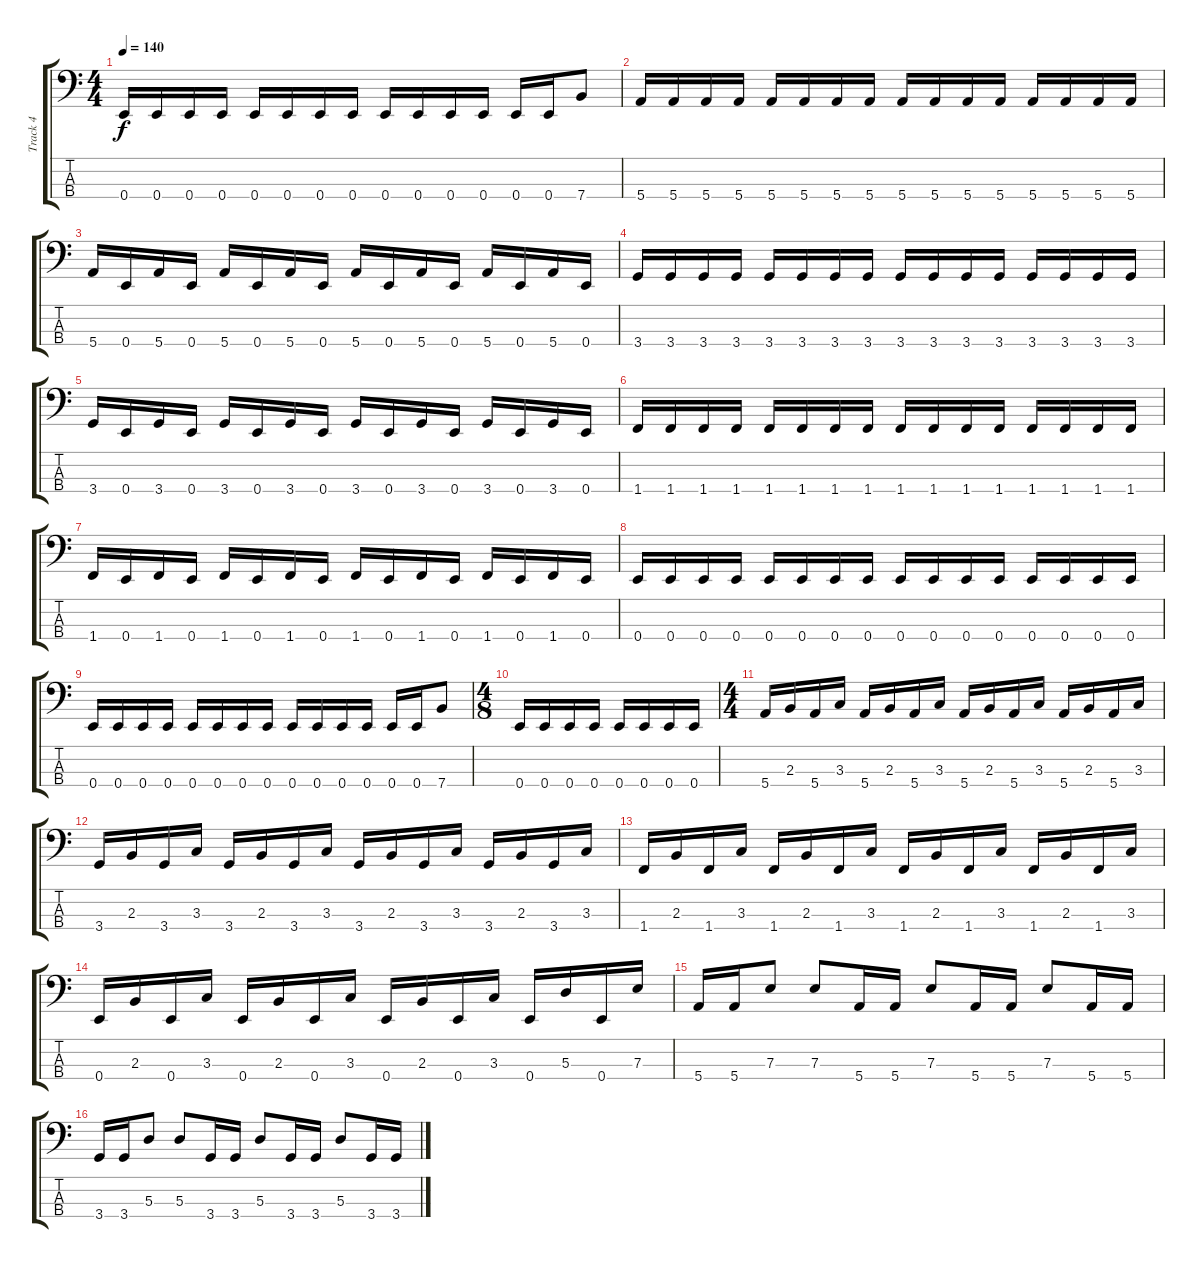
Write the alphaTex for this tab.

\track ("Track 4" "Track 4") {instrument electricbassfinger}
\staff {score tabs}
\tuning (G2 D2 A1 E1) {hide}
\ts (4 4)
\tempo 140
\clef f4
\ks c
0.4.16{dy f} 0.4.16 0.4.16 0.4.16 0.4.16 0.4.16 0.4.16 0.4.16 0.4.16 0.4.16 0.4.16 0.4.16 0.4.16 0.4.16 7.4.8 |
5.4.16 5.4.16 5.4.16 5.4.16 5.4.16 5.4.16 5.4.16 5.4.16 5.4.16 5.4.16 5.4.16 5.4.16 5.4.16 5.4.16 5.4.16 5.4.16 |
5.4.16 0.4.16 5.4.16 0.4.16 5.4.16 0.4.16 5.4.16 0.4.16 5.4.16 0.4.16 5.4.16 0.4.16 5.4.16 0.4.16 5.4.16 0.4.16 |
3.4.16 3.4.16 3.4.16 3.4.16 3.4.16 3.4.16 3.4.16 3.4.16 3.4.16 3.4.16 3.4.16 3.4.16 3.4.16 3.4.16 3.4.16 3.4.16 |
3.4.16 0.4.16 3.4.16 0.4.16 3.4.16 0.4.16 3.4.16 0.4.16 3.4.16 0.4.16 3.4.16 0.4.16 3.4.16 0.4.16 3.4.16 0.4.16 |
1.4.16 1.4.16 1.4.16 1.4.16 1.4.16 1.4.16 1.4.16 1.4.16 1.4.16 1.4.16 1.4.16 1.4.16 1.4.16 1.4.16 1.4.16 1.4.16 |
1.4.16 0.4.16 1.4.16 0.4.16 1.4.16 0.4.16 1.4.16 0.4.16 1.4.16 0.4.16 1.4.16 0.4.16 1.4.16 0.4.16 1.4.16 0.4.16 |
0.4.16 0.4.16 0.4.16 0.4.16 0.4.16 0.4.16 0.4.16 0.4.16 0.4.16 0.4.16 0.4.16 0.4.16 0.4.16 0.4.16 0.4.16 0.4.16 |
0.4.16 0.4.16 0.4.16 0.4.16 0.4.16 0.4.16 0.4.16 0.4.16 0.4.16 0.4.16 0.4.16 0.4.16 0.4.16 0.4.16 7.4.8 |
\ts (4 8)
0.4.16 0.4.16 0.4.16 0.4.16 0.4.16 0.4.16 0.4.16 0.4.16 |
\ts (4 4)
5.4.16 2.3.16 5.4.16 3.3.16 5.4.16 2.3.16 5.4.16 3.3.16 5.4.16 2.3.16 5.4.16 3.3.16 5.4.16 2.3.16 5.4.16 3.3.16 |
3.4.16 2.3.16 3.4.16 3.3.16 3.4.16 2.3.16 3.4.16 3.3.16 3.4.16 2.3.16 3.4.16 3.3.16 3.4.16 2.3.16 3.4.16 3.3.16 |
1.4.16 2.3.16 1.4.16 3.3.16 1.4.16 2.3.16 1.4.16 3.3.16 1.4.16 2.3.16 1.4.16 3.3.16 1.4.16 2.3.16 1.4.16 3.3.16 |
0.4.16 2.3.16 0.4.16 3.3.16 0.4.16 2.3.16 0.4.16 3.3.16 0.4.16 2.3.16 0.4.16 3.3.16 0.4.16 5.3.16 0.4.16 7.3.16 |
5.4.16 5.4.16 7.3.8 7.3.8 5.4.16 5.4.16 7.3.8 5.4.16 5.4.16 7.3.8 5.4.16 5.4.16 |
3.4.16 3.4.16 5.3.8 5.3.8 3.4.16 3.4.16 5.3.8 3.4.16 3.4.16 5.3.8 3.4.16 3.4.16
